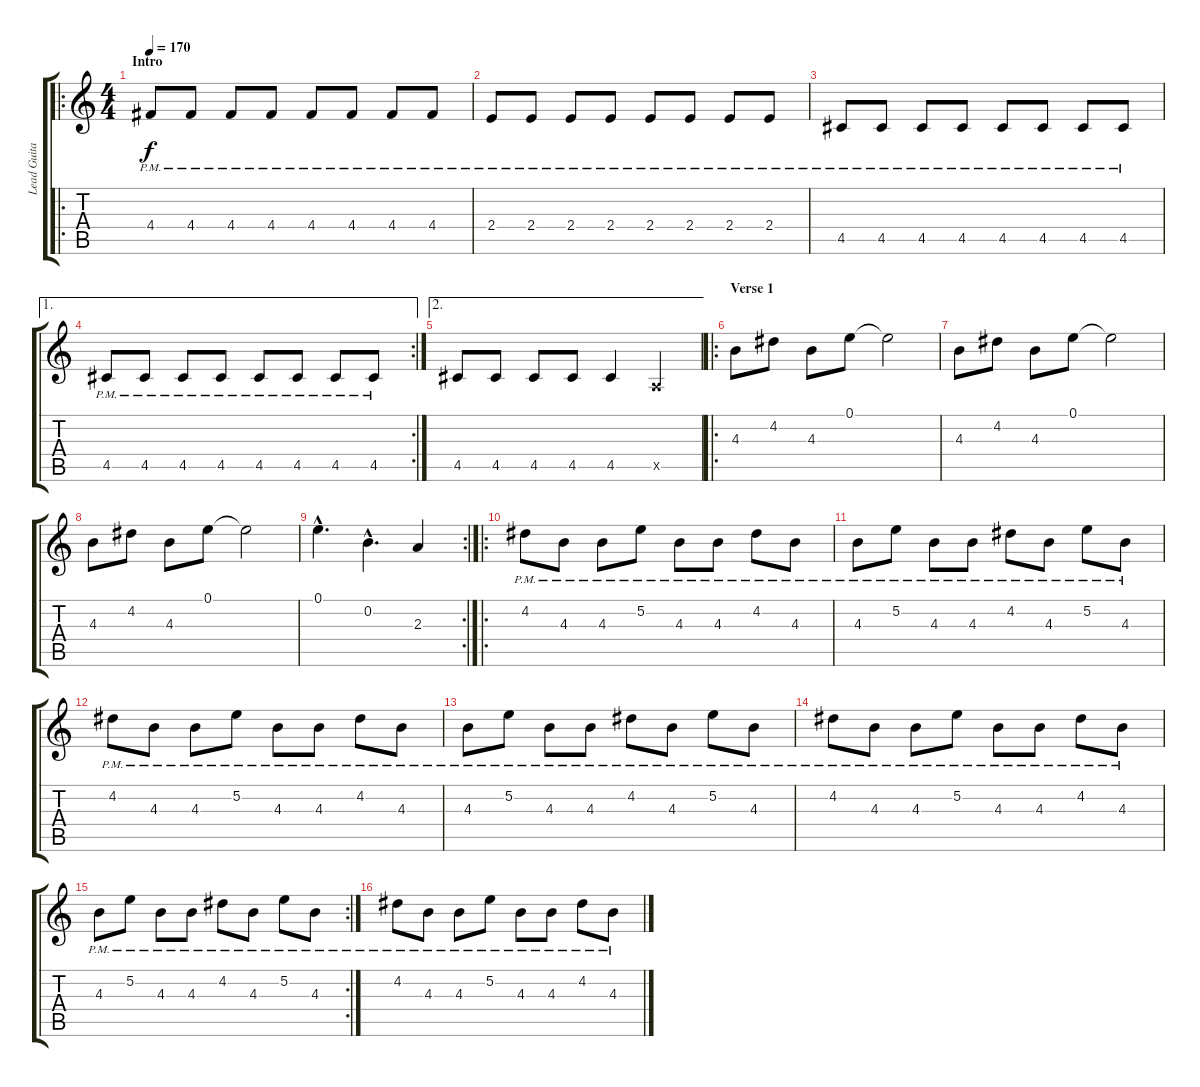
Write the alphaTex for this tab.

\track ("Lead Guitar" "Lead Guita") {instrument overdrivenguitar}
\staff {score tabs}
\tuning (E4 B3 G3 D3 A2 E2) {hide}
\ro
\ts (4 4)
\section ("" "Intro")
\tempo 170
\clef g2
\ks c
4.4{pm}.8{dy f instrument overdrivenguitar} 4.4{pm}.8 4.4{pm}.8 4.4{pm}.8 4.4{pm}.8 4.4{pm}.8 4.4{pm}.8 4.4{pm}.8 |
2.4{pm}.8 2.4{pm}.8 2.4{pm}.8 2.4{pm}.8 2.4{pm}.8 2.4{pm}.8 2.4{pm}.8 2.4{pm}.8 |
4.5{pm}.8 4.5{pm}.8 4.5{pm}.8 4.5{pm}.8 4.5{pm}.8 4.5{pm}.8 4.5{pm}.8 4.5{pm}.8 |
\ae 1
\rc 2
4.5{pm}.8 4.5{pm}.8 4.5{pm}.8 4.5{pm}.8 4.5{pm}.8 4.5{pm}.8 4.5{pm}.8 4.5{pm}.8 |
\ae 2
4.5.8 4.5.8 4.5.8 4.5.8 4.5.4 0.5{x}.4 |
\ro
\section ("" "Verse 1")
4.3.8 4.2.8 4.3.8 0.1.8 0.1{t}.2 |
4.3.8 4.2.8 4.3.8 0.1.8 0.1{t}.2 |
4.3.8 4.2.8 4.3.8 0.1.8 0.1{t}.2 |
\rc 2
0.1{hac}.4{d} 0.2{hac}.4{d} 2.3.4 |
\ro
4.2{pm}.8 4.3{pm}.8 4.3{pm}.8 5.2{pm}.8 4.3{pm}.8 4.3{pm}.8 4.2{pm}.8 4.3{pm}.8 |
4.3{pm}.8 5.2{pm}.8 4.3{pm}.8 4.3{pm}.8 4.2{pm}.8 4.3{pm}.8 5.2{pm}.8 4.3{pm}.8 |
4.2{pm}.8 4.3{pm}.8 4.3{pm}.8 5.2{pm}.8 4.3{pm}.8 4.3{pm}.8 4.2{pm}.8 4.3{pm}.8 |
4.3{pm}.8 5.2{pm}.8 4.3{pm}.8 4.3{pm}.8 4.2{pm}.8 4.3{pm}.8 5.2{pm}.8 4.3{pm}.8 |
4.2{pm}.8 4.3{pm}.8 4.3{pm}.8 5.2{pm}.8 4.3{pm}.8 4.3{pm}.8 4.2{pm}.8 4.3{pm}.8 |
\rc 2
4.3{pm}.8 5.2{pm}.8 4.3{pm}.8 4.3{pm}.8 4.2{pm}.8 4.3{pm}.8 5.2{pm}.8 4.3{pm}.8 |
4.2{pm}.8 4.3{pm}.8 4.3{pm}.8 5.2{pm}.8 4.3{pm}.8 4.3{pm}.8 4.2{pm}.8 4.3{pm}.8
